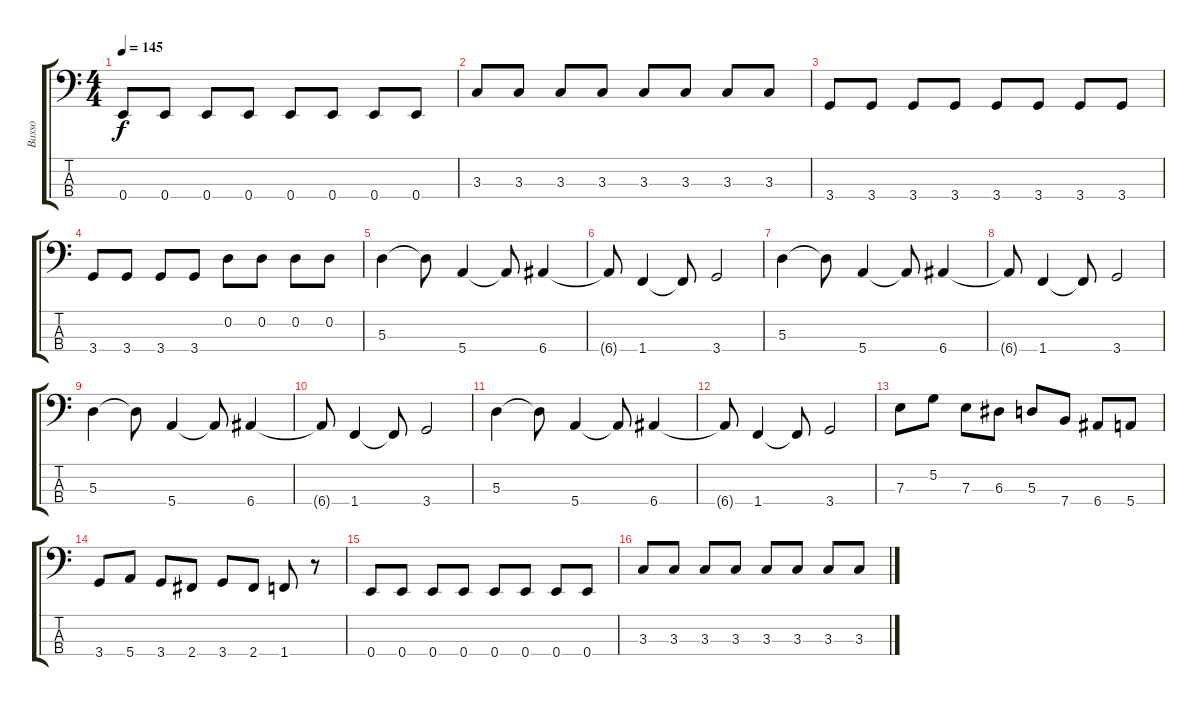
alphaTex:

\track ("Basso" "Basso") {instrument electricbasspick}
\staff {score tabs}
\tuning (G2 D2 A1 E1) {hide}
\ts (4 4)
\tempo 145
\clef f4
\ks c
0.4.8{dy f} 0.4.8 0.4.8 0.4.8 0.4.8 0.4.8 0.4.8 0.4.8 |
3.3.8 3.3.8 3.3.8 3.3.8 3.3.8 3.3.8 3.3.8 3.3.8 |
3.4.8 3.4.8 3.4.8 3.4.8 3.4.8 3.4.8 3.4.8 3.4.8 |
3.4.8 3.4.8 3.4.8 3.4.8 0.2.8 0.2.8 0.2.8 0.2.8 |
5.3.4 5.3{t}.8 5.4.4 5.4{t}.8 6.4.4 |
6.4{t}.8 1.4.4 1.4{t}.8 3.4.2 |
5.3.4 5.3{t}.8 5.4.4 5.4{t}.8 6.4.4 |
6.4{t}.8 1.4.4 1.4{t}.8 3.4.2 |
5.3.4 5.3{t}.8 5.4.4 5.4{t}.8 6.4.4 |
6.4{t}.8 1.4.4 1.4{t}.8 3.4.2 |
5.3.4 5.3{t}.8 5.4.4 5.4{t}.8 6.4.4 |
6.4{t}.8 1.4.4 1.4{t}.8 3.4.2 |
7.3.8 5.2.8 7.3.8 6.3.8 5.3.8 7.4.8 6.4.8 5.4.8 |
3.4.8 5.4.8 3.4.8 2.4.8 3.4.8 2.4.8 1.4.8 r.8 |
0.4.8 0.4.8 0.4.8 0.4.8 0.4.8 0.4.8 0.4.8 0.4.8 |
3.3.8 3.3.8 3.3.8 3.3.8 3.3.8 3.3.8 3.3.8 3.3.8
